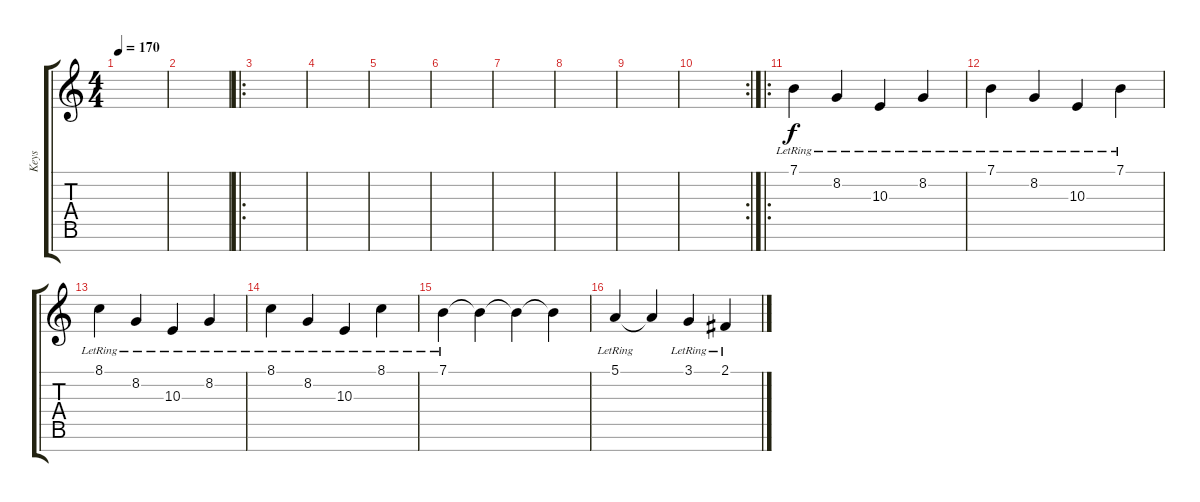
\track ("Keys" "Keys") {instrument acousticgrandpiano}
\staff {score tabs}
\tuning (E4 B3 Gb3 D3 A2 E2 B1) {hide}
\ts (4 4)
\tempo 170
\clef g2
\ks c
|
|
\ro
|
|
|
|
|
|
|
\rc 2
|
\ro
7.1{lr}.4{instrument acousticgrandpiano} 8.2{lr}.4 10.3{lr}.4 8.2{lr}.4 |
7.1{lr}.4 8.2{lr}.4 10.3{lr}.4 7.1{lr}.4 |
8.1{lr}.4 8.2{lr}.4 10.3{lr}.4 8.2{lr}.4 |
8.1{lr}.4 8.2{lr}.4 10.3{lr}.4 8.1{lr}.4 |
7.1{lr}.4 7.1{t}.4 7.1{t}.4 7.1{t}.4 |
5.1{lr}.4 5.1{t}.4 3.1{lr}.4 2.1{lr}.4
